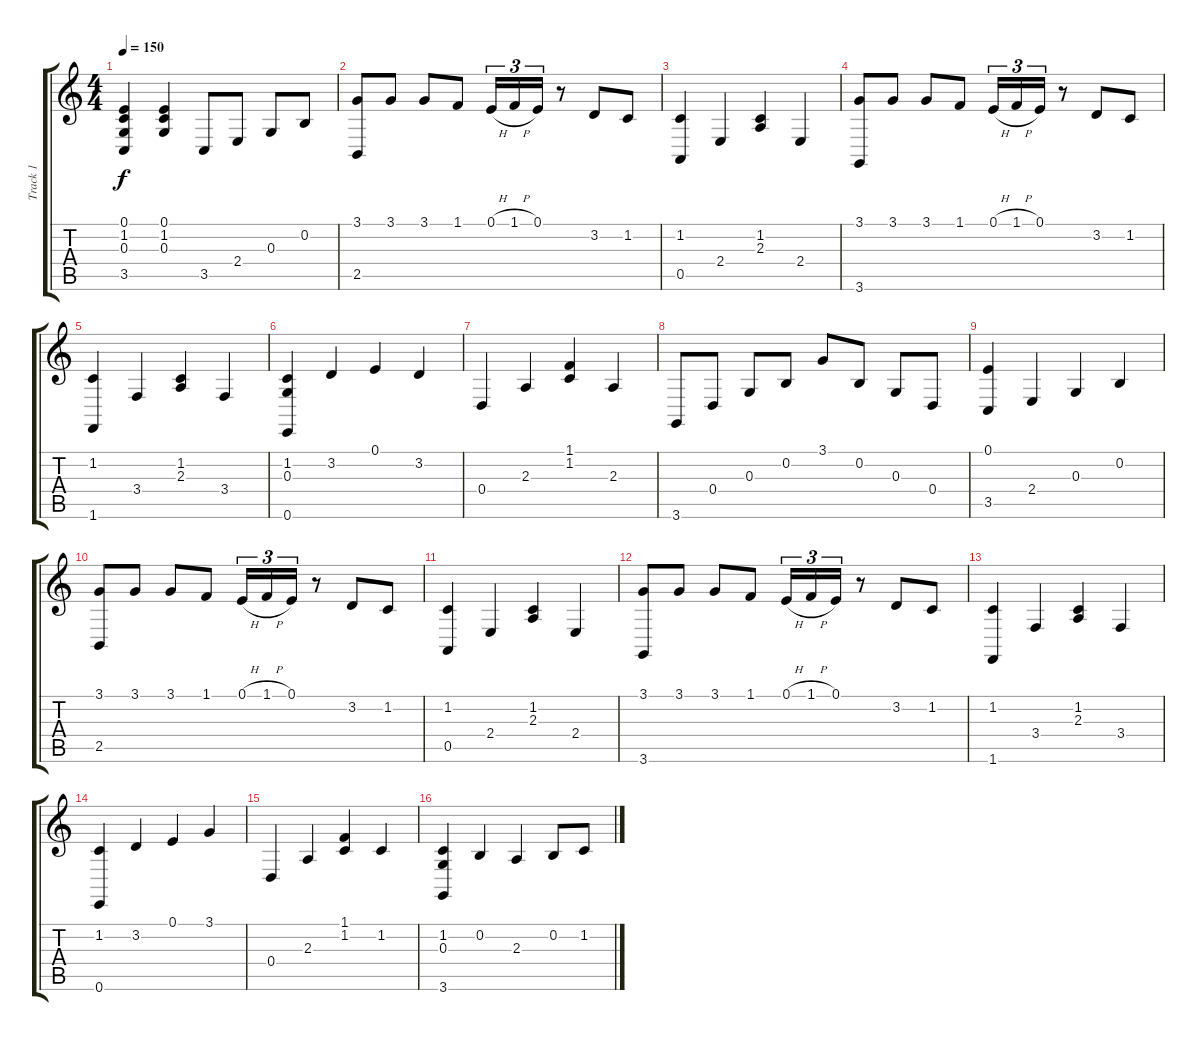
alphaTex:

\track ("Track 1" "Track 1") {instrument acousticgrandpiano}
\staff {score tabs}
\tuning (E4 B3 G3 D3 A2 E2) {hide}
\ts (4 4)
\tempo 150
\clef g2
\ks c
(0.1 1.2 0.3 3.5).4{dy f} (0.1 1.2 0.3).4 3.5.8 2.4.8 0.3.8 0.2.8 |
(3.1 2.5).8 3.1.8 3.1.8 1.1.8 0.1{h}.16{tu (3 2)} 1.1{h}.16{tu (3 2)} 0.1.16{tu (3 2)} r.8 3.2.8 1.2.8 |
(1.2 0.5).4 2.4.4 (1.2 2.3).4 2.4.4 |
(3.1 3.6).8 3.1.8 3.1.8 1.1.8 0.1{h}.16{tu (3 2)} 1.1{h}.16{tu (3 2)} 0.1.16{tu (3 2)} r.8 3.2.8 1.2.8 |
(1.2 1.6).4 3.4.4 (1.2 2.3).4 3.4.4 |
(1.2 0.3 0.6).4 3.2.4 0.1.4 3.2.4 |
0.4.4 2.3.4 (1.1 1.2).4 2.3.4 |
3.6.8 0.4.8 0.3.8 0.2.8 3.1.8 0.2.8 0.3.8 0.4.8 |
(0.1 3.5).4 2.4.4 0.3.4 0.2.4 |
(3.1 2.5).8 3.1.8 3.1.8 1.1.8 0.1{h}.16{tu (3 2)} 1.1{h}.16{tu (3 2)} 0.1.16{tu (3 2)} r.8 3.2.8 1.2.8 |
(1.2 0.5).4 2.4.4 (1.2 2.3).4 2.4.4 |
(3.1 3.6).8 3.1.8 3.1.8 1.1.8 0.1{h}.16{tu (3 2)} 1.1{h}.16{tu (3 2)} 0.1.16{tu (3 2)} r.8 3.2.8 1.2.8 |
(1.2 1.6).4 3.4.4 (1.2 2.3).4 3.4.4 |
(1.2 0.6).4 3.2.4 0.1.4 3.1.4 |
0.4.4 2.3.4 (1.1 1.2).4 1.2.4 |
(1.2 0.3 3.6).4 0.2.4 2.3.4 0.2.8 1.2.8
